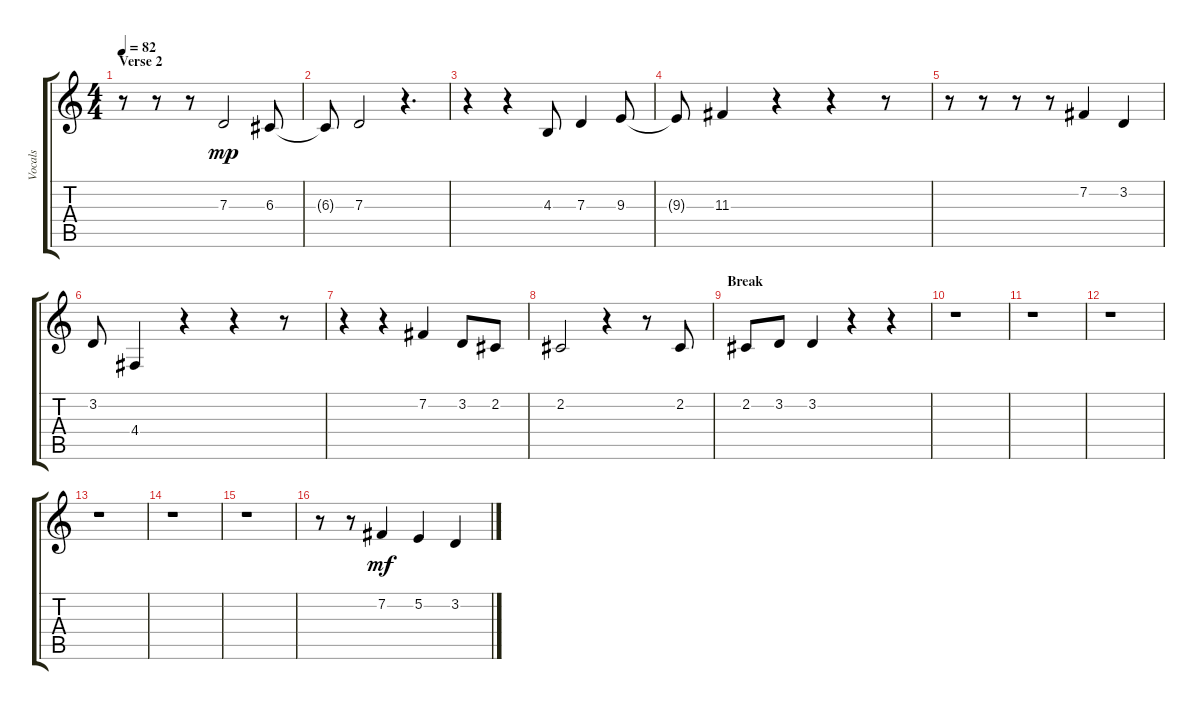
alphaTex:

\track ("Vocals" "Vocals") {instrument synthvoice}
\staff {score tabs}
\tuning (E4 B3 G3 D3 A2 E2) {hide}
\ts (4 4)
\section ("" "Verse 2")
\tempo 82
\clef g2
\ks c
r.8{dy mp} r.8 r.8 7.3.2 6.3.8 |
6.3{t}.8 7.3.2 r.4{d} |
r.4 r.4 4.3.8 7.3.4 9.3.8 |
9.3{t}.8 11.3.4 r.4 r.4 r.8 |
r.8 r.8 r.8 r.8 7.2.4 3.2.4 |
3.2.8 4.4.4 r.4 r.4 r.8 |
r.4 r.4 7.2.4 3.2.8 2.2.8 |
2.2.2 r.4 r.8 2.2.8 |
\section ("" "Break")
2.2.8 3.2.8 3.2.4 r.4 r.4 |
r.1 |
r.1 |
r.1 |
r.1 |
r.1 |
r.1 |
r.8 r.8 7.2.4{dy mf} 5.2.4 3.2.4
